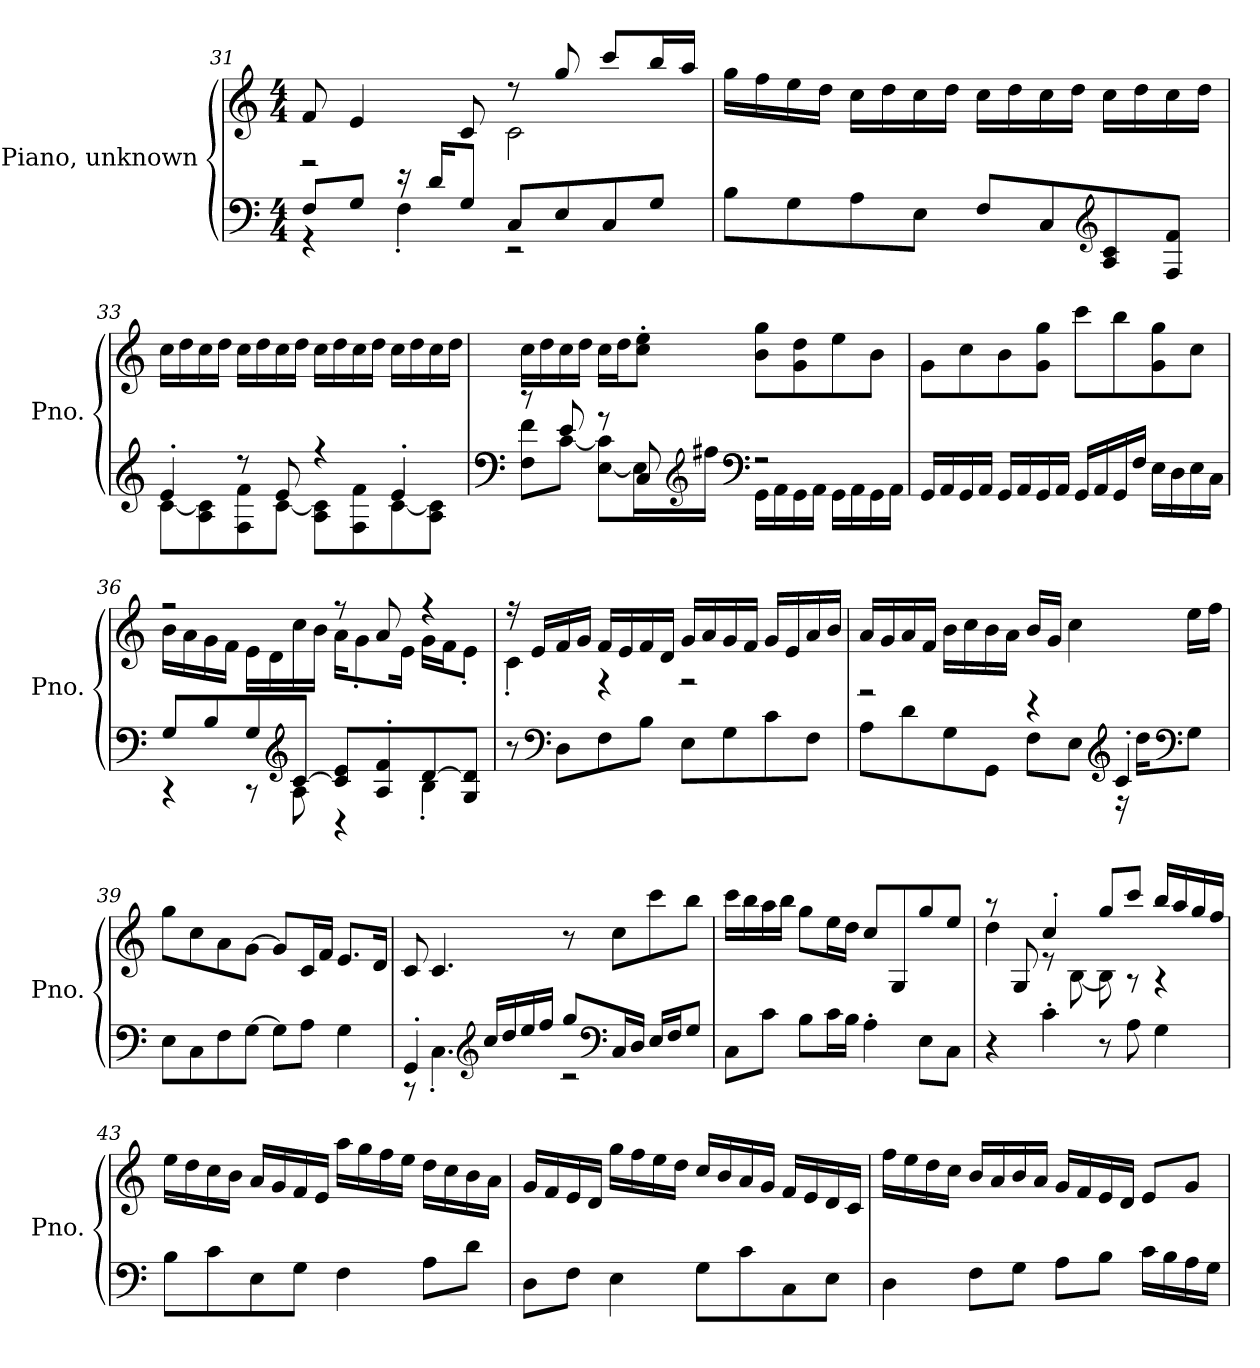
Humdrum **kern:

**kern	**kern
*part1	*part1
*staff2	*staff1
*I"Piano, unknown	*
*I'Pno.	*
!!LO:PB:g=z
*clefF4	*clefG2
*k[]	*k[]
*M4/4	*M4/4
=31	=31
*^	*^
8F/L	4r	8f/	2r
8G/J	.	4e/	.
16r	4F'\	.	.
16d/KL	.	.	.
8G/J	.	8c/	.
8C/L	2r	8r	2c\
8E/	.	8gg/	.
8C/	.	8ccc/L	.
8G/J	.	16bb/L	.
.	.	16aa/JJ	.
*v	*v	*	*
*	*v	*v
=32	=32
8B\L	16gg\LL
.	16ff\
8G\	16ee\
.	16dd\JJ
8A\	16cc\LL
.	16dd\
8E\J	16cc\
.	16dd\JJ
8F/L	16cc\LL
.	16dd\
8C/	16cc\
.	16dd\JJ
*clefG2	*
8A/ 8c/	16cc\LL
.	16dd\
8F/ 8f/J	16cc\
.	16dd\JJ
=33	=33
*^	*
4e'/	[8c\L	16cc\LL
.	.	16dd\
.	8A\ 8c\]	16cc\
.	.	16dd\JJ
8r	8F\ 8f\	16cc\LL
.	.	16dd\
8e/	[8c\J	16cc\
.	.	16dd\JJ
4r	8A\ 8c\]L	16cc\LL
.	.	16dd\
.	8F\ 8f\	16cc\
.	.	16dd\JJ
4e'/	[8c\	16cc\LL
.	.	16dd\
.	8A\ 8c\]J	16cc\
.	.	16dd\JJ
!!LO:LB:g=z
=34	=34	=34
*clefF4	*	*
8r	8F\ 8f\L	16cc\LL
.	.	16dd\
8e/	[8c\J	16cc\
.	.	16dd\JJ
8r	[8E\ 8c\]L	16cc\LL
.	.	16dd\J
8C/	16E\L]	8cc\' 8ee\'J
*clefG2	*	*
.	16ff#X\JJ	.
*clefF4	*	*
2r	16GG\LL	8b\ 8gg\L
.	16AA\	.
.	16GG\	8g\ 8dd\
.	16AA\JJ	.
.	16GG\LL	8ee\
.	16AA\	.
.	16GG\	8b\J
.	16AA\JJ	.
*v	*v	*
=35	=35
16GG/LL	8g\L
16AA/	.
16GG/	8cc\
16AA/JJ	.
16GG/LL	8b\
16AA/	.
16GG/	8g\ 8gg\J
16AA/JJ	.
16GG/LL	8ccc\L
16AA/	.
16GG/	8bb\
16F/JJ	.
16E\LL	8g\ 8gg\
16D\	.
16E\	8cc\J
16C\JJ	.
!!LO:LB:g=z
=36	=36
*^	*^
8G/L	4r	2r	16b\LL
.	.	.	16a\
8B/	.	.	16g\
.	.	.	16f\JJ
8G/	8r	.	16e\LL
.	.	.	16d\
*clefG2	*	*	*
[8c/J	8A\	.	16cc\
.	.	.	16b\JJ
8c/] 8e/L	4r	8r	16a\KL
.	.	.	8g'\
8A/' 8f/'	.	8a/	.
.	.	.	16e\Jk
[8d/	4B'\	4r	16g\LL
.	.	.	16f\J
8G/ 8d/]J	.	.	8e'\J
*v	*v	*	*
=37	=37	=37
8r	16r	4c'\
.	16e/LL	.
*clefF4	*	*
8D\L	16f/	.
.	16g/JJ	.
8F\	16f/LL	4r
.	16e/	.
8B\J	16f/	.
.	16d/JJ	.
8E\L	16g/LL	2r
.	16a/	.
8G\	16g/	.
.	16f/JJ	.
8c\	16g/LL	.
.	16e/	.
8F\J	16a/	.
.	16b/JJ	.
*	*v	*v
!!LO:LB:g=z
=38	=38
*^	*
2r	8A\L	16a/LL
.	.	16g/
.	8d\	16a/
.	.	16f/JJ
.	8G\	16b\LL
.	.	16cc\
.	8GG\J	16b\
.	.	16a\JJ
4r	8F\L	16b/LL
.	.	16g/JJ
.	8E\J	4cc\
*clefG2	*	*
4c'/	16r	.
.	16dd\KL	.
*clefF4	*	*
.	8G\J	16ee\LL
.	.	16ff\JJ
*v	*v	*
=39	=39
8E\L	8gg\L
8C\	8cc\
8F\	8a\
[8G\J	[8g\J
8G\L]	8g/L]
8A\J	16c/L
.	16f/JJ
4G\	8.e/L
.	16d/Jk
=40	=40
*^	*
4GG'/	8r	8c/
.	4.C'\	4.c/
*clefG2	*	*
16cc/LL	.	.
16dd/	.	.
16ee/	.	.
16ff/JJ	.	.
8gg/L	2r	8r
*clefF4	*	*
16C/L	.	8cc\L
16D/JJ	.	.
16E/LL	.	8ccc\
16F/J	.	.
8G/J	.	8bb\J
*v	*v	*
!!LO:LB:g=z
=41	=41
8C\L	16ccc\LL
.	16bb\
8c\J	16aa\
.	16bb\JJ
8B\L	8gg\L
16c\L	16ee\L
16B\JJ	16dd\JJ
4A'\	8cc/L
.	8G/
8E\L	8gg/
8C\J	8ee/J
=42	=42
*	*^
4r	8r	4dd\
.	8G/	.
4c'\	4cc'/	8r
.	.	[8B\
8r	8gg/L	8B\]
8A\	8ccc/J	8r
4G\	16bb/LL	4r
.	16aa/	.
.	16gg/	.
.	16ff/JJ	.
*	*v	*v
=43	=43
8B\L	16ee\LL
.	16dd\
8c\	16cc\
.	16b\JJ
8E\	16a/LL
.	16g/
8G\J	16f/
.	16e/JJ
4F\	16aa\LL
.	16gg\
.	16ff\
.	16ee\JJ
8A\L	16dd\LL
.	16cc\
8d\J	16b\
.	16a\JJ
!!LO:LB:g=z
=44	=44
8D\L	16g/LL
.	16f/
8F\J	16e/
.	16d/JJ
4E\	16gg\LL
.	16ff\
.	16ee\
.	16dd\JJ
8G\L	16cc/LL
.	16b/
8c\	16a/
.	16g/JJ
8C\	16f/LL
.	16e/
8E\J	16d/
.	16c/JJ
=45	=45
4D\	16ff\LL
.	16ee\
.	16dd\
.	16cc\JJ
8F\L	16b/LL
.	16a/
8G\J	16b/
.	16a/JJ
8A\L	16g/LL
.	16f/
8B\J	16e/
.	16d/JJ
16c\LL	8e/L
16B\	.
16A\	8g/J
16G\JJ	.
=	=
*-	*-
